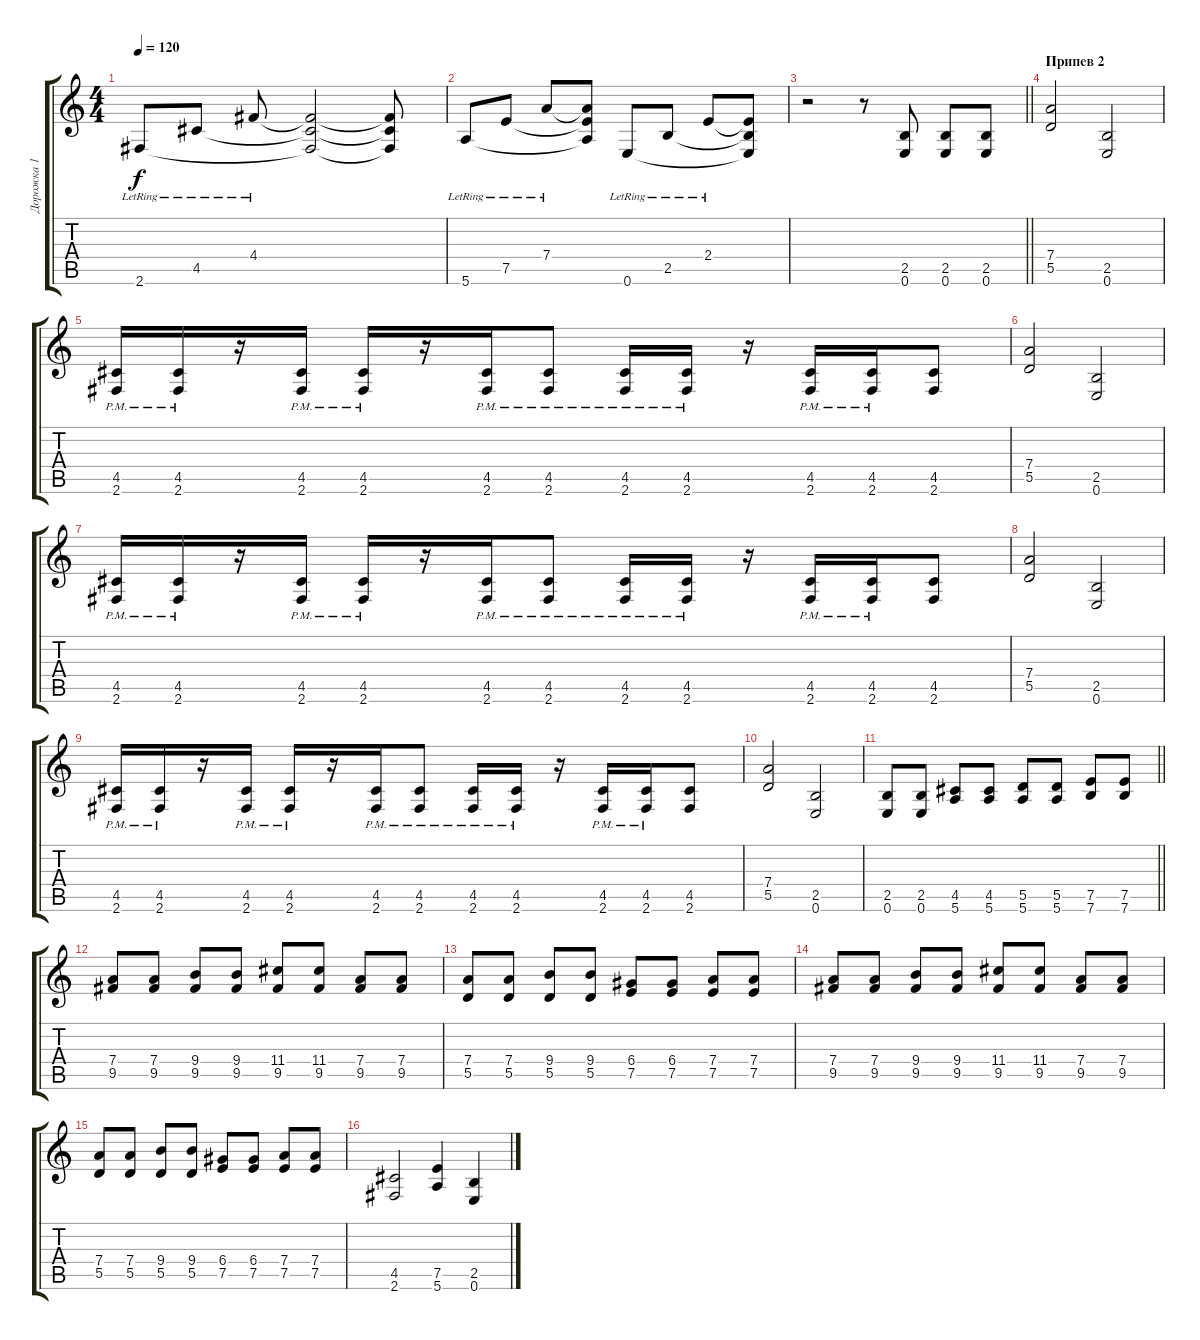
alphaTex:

\track ("Дорожка 1" "Дорожка 1") {instrument distortionguitar}
\staff {score tabs}
\tuning (E4 B3 G3 D3 A2 E2) {hide}
\ts (4 4)
\tempo 120
\clef g2
\ks c
2.6{lr}.8{dy f} 4.5{lr}.8 4.4{lr}.8 (4.4{t} 4.5{t} 2.6{t}).2 (4.4{t} 4.5{t} 2.6{t}).8 |
5.6{lr}.8 7.5{lr}.8 7.4{lr}.8 (7.4{t} 7.5{t} 5.6{t}).8 0.6{lr}.8 2.5{lr}.8 2.4{lr}.8 (2.4{t} 2.5{t} 0.6{t}).8 |
\barLineRight lightlight
r.2{instrument distortionguitar} r.8 (2.5 0.6).8 (2.5 0.6).8 (2.5 0.6).8 |
\section ("" "Припев 2")
(7.4 5.5).2 (2.5 0.6).2 |
(4.5{pm} 2.6{pm}).16 (4.5{pm} 2.6{pm}).16 r.16 (4.5{pm} 2.6{pm}).16 (4.5{pm} 2.6{pm}).16 r.16 (4.5{pm} 2.6{pm}).16 (4.5{pm} 2.6{pm}).8 (4.5{pm} 2.6{pm}).16 (4.5{pm} 2.6{pm}).16 r.16 (4.5{pm} 2.6{pm}).16 (4.5{pm} 2.6{pm}).16 (4.5 2.6).8 |
(7.4 5.5).2 (2.5 0.6).2 |
(4.5{pm} 2.6{pm}).16 (4.5{pm} 2.6{pm}).16 r.16 (4.5{pm} 2.6{pm}).16 (4.5{pm} 2.6{pm}).16 r.16 (4.5{pm} 2.6{pm}).16 (4.5{pm} 2.6{pm}).8 (4.5{pm} 2.6{pm}).16 (4.5{pm} 2.6{pm}).16 r.16 (4.5{pm} 2.6{pm}).16 (4.5{pm} 2.6{pm}).16 (4.5 2.6).8 |
(7.4 5.5).2 (2.5 0.6).2 |
(4.5{pm} 2.6{pm}).16 (4.5{pm} 2.6{pm}).16 r.16 (4.5{pm} 2.6{pm}).16 (4.5{pm} 2.6{pm}).16 r.16 (4.5{pm} 2.6{pm}).16 (4.5{pm} 2.6{pm}).8 (4.5{pm} 2.6{pm}).16 (4.5{pm} 2.6{pm}).16 r.16 (4.5{pm} 2.6{pm}).16 (4.5{pm} 2.6{pm}).16 (4.5 2.6).8 |
(7.4 5.5).2 (2.5 0.6).2 |
\barLineRight lightlight
(2.5 0.6).8 (2.5 0.6).8 (4.5 5.6).8 (4.5 5.6).8 (5.5 5.6).8 (5.5 5.6).8 (7.5 7.6).8 (7.5 7.6).8 |
(7.4 9.5).8 (7.4 9.5).8 (9.4 9.5).8 (9.4 9.5).8 (11.4 9.5).8 (11.4 9.5).8 (7.4 9.5).8 (7.4 9.5).8 |
(7.4 5.5).8 (7.4 5.5).8 (9.4 5.5).8 (9.4 5.5).8 (6.4 7.5).8 (6.4 7.5).8 (7.4 7.5).8 (7.4 7.5).8 |
(7.4 9.5).8 (7.4 9.5).8 (9.4 9.5).8 (9.4 9.5).8 (11.4 9.5).8 (11.4 9.5).8 (7.4 9.5).8 (7.4 9.5).8 |
(7.4 5.5).8 (7.4 5.5).8 (9.4 5.5).8 (9.4 5.5).8 (6.4 7.5).8 (6.4 7.5).8 (7.4 7.5).8 (7.4 7.5).8 |
(4.5 2.6).2 (7.5 5.6).4 (2.5 0.6).4
